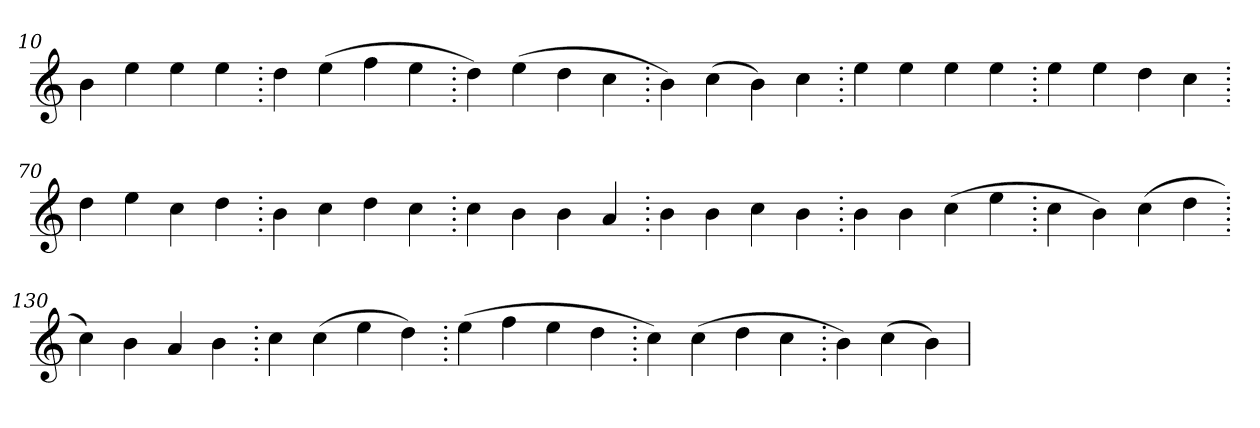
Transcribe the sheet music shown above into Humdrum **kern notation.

**kern
*part1
*staff1
*clefG2
=10.
4b
4ee
4ee
4ee
=20.
4dd
(>4ee
4ff
4ee
=30.
4dd)
(>4ee
4dd
4cc
=40.
4b)
(>4cc
4b)
4cc
=50.
4ee
4ee
4ee
4ee
=60.
4ee
4ee
4dd
4cc
=70.
4dd
4ee
4cc
4dd
=80.
4b
4cc
4dd
4cc
=90.
4cc
4b
4b
4a
=100.
4b
4b
4cc
4b
=110.
4b
4b
(>4cc
4ee
=120.
4cc
4b)
(>4cc
4dd
=130.
4cc)
4b
4a
4b
=140.
4cc
(>4cc
4ee
4dd)
=150.
(>4ee
4ff
4ee
4dd
=160.
4cc)
(>4cc
4dd
4cc
=170.
4b)
(>4cc
4b)
=
*-
